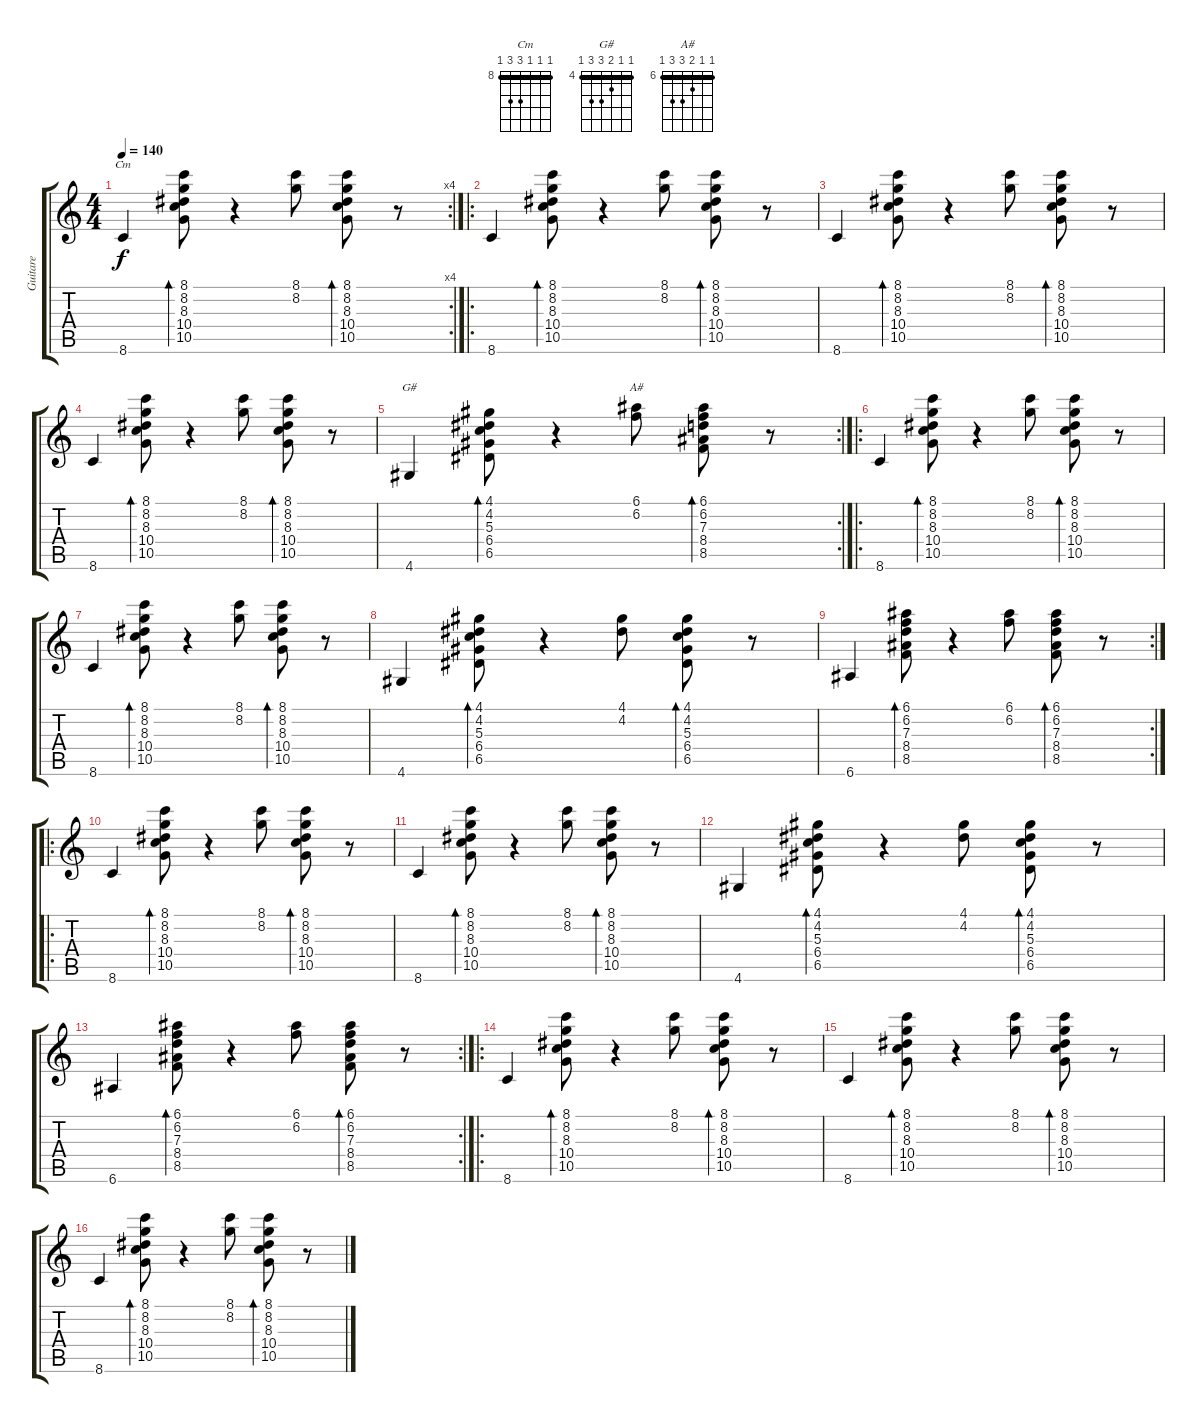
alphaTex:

\track ("Guitare" "Guitare") {instrument acousticguitarnylon}
\staff {score tabs}
\tuning (E4 B3 G3 D3 A2 E2) {hide}
\chord ("Cm" 8 8 8 10 10 8) {firstfret 8 barre 8}
\chord ("G#" 4 4 5 6 6 4) {firstfret 4 barre 4}
\chord ("A#" 6 6 7 8 8 6) {firstfret 6 barre 6}
\rc 4
\ts (4 4)
\tempo 140
\clef g2
\ks c
8.6.4{ch "Cm" dy f instrument acousticguitarnylon} (8.1 8.2 8.3 10.4 10.5).8{bd 30} r.4 (8.1 8.2).8 (8.1 8.2 8.3 10.4 10.5).8{bd 30} r.8 |
\ro
8.6.4 (8.1 8.2 8.3 10.4 10.5).8{bd 30} r.4 (8.1 8.2).8 (8.1 8.2 8.3 10.4 10.5).8{bd 30} r.8 |
8.6.4 (8.1 8.2 8.3 10.4 10.5).8{bd 30} r.4 (8.1 8.2).8 (8.1 8.2 8.3 10.4 10.5).8{bd 30} r.8 |
8.6.4 (8.1 8.2 8.3 10.4 10.5).8{bd 30} r.4 (8.1 8.2).8 (8.1 8.2 8.3 10.4 10.5).8{bd 30} r.8 |
\rc 2
4.6.4{ch "G#"} (4.1 4.2 5.3 6.4 6.5).8{bd 30} r.4 (6.1 6.2).8{ch "A#"} (6.1 6.2 7.3 8.4 8.5).8{bd 30} r.8 |
\ro
8.6.4 (8.1 8.2 8.3 10.4 10.5).8{bd 30} r.4 (8.1 8.2).8 (8.1 8.2 8.3 10.4 10.5).8{bd 30} r.8 |
8.6.4 (8.1 8.2 8.3 10.4 10.5).8{bd 30} r.4 (8.1 8.2).8 (8.1 8.2 8.3 10.4 10.5).8{bd 30} r.8 |
4.6.4 (4.1 4.2 5.3 6.4 6.5).8{bd 30} r.4 (4.1 4.2).8 (4.1 4.2 5.3 6.4 6.5).8{bd 30} r.8 |
\rc 2
6.6.4 (6.1 6.2 7.3 8.4 8.5).8{bd 30} r.4 (6.1 6.2).8 (6.1 6.2 7.3 8.4 8.5).8{bd 30} r.8 |
\ro
8.6.4 (8.1 8.2 8.3 10.4 10.5).8{bd 30} r.4 (8.1 8.2).8 (8.1 8.2 8.3 10.4 10.5).8{bd 30} r.8 |
8.6.4 (8.1 8.2 8.3 10.4 10.5).8{bd 30} r.4 (8.1 8.2).8 (8.1 8.2 8.3 10.4 10.5).8{bd 30} r.8 |
4.6.4 (4.1 4.2 5.3 6.4 6.5).8{bd 30} r.4 (4.1 4.2).8 (4.1 4.2 5.3 6.4 6.5).8{bd 30} r.8 |
\rc 2
6.6.4 (6.1 6.2 7.3 8.4 8.5).8{bd 30} r.4 (6.1 6.2).8 (6.1 6.2 7.3 8.4 8.5).8{bd 30} r.8 |
\ro
8.6.4 (8.1 8.2 8.3 10.4 10.5).8{bd 30} r.4 (8.1 8.2).8 (8.1 8.2 8.3 10.4 10.5).8{bd 30} r.8 |
8.6.4 (8.1 8.2 8.3 10.4 10.5).8{bd 30} r.4 (8.1 8.2).8 (8.1 8.2 8.3 10.4 10.5).8{bd 30} r.8 |
8.6.4 (8.1 8.2 8.3 10.4 10.5).8{bd 30} r.4 (8.1 8.2).8 (8.1 8.2 8.3 10.4 10.5).8{bd 30} r.8
